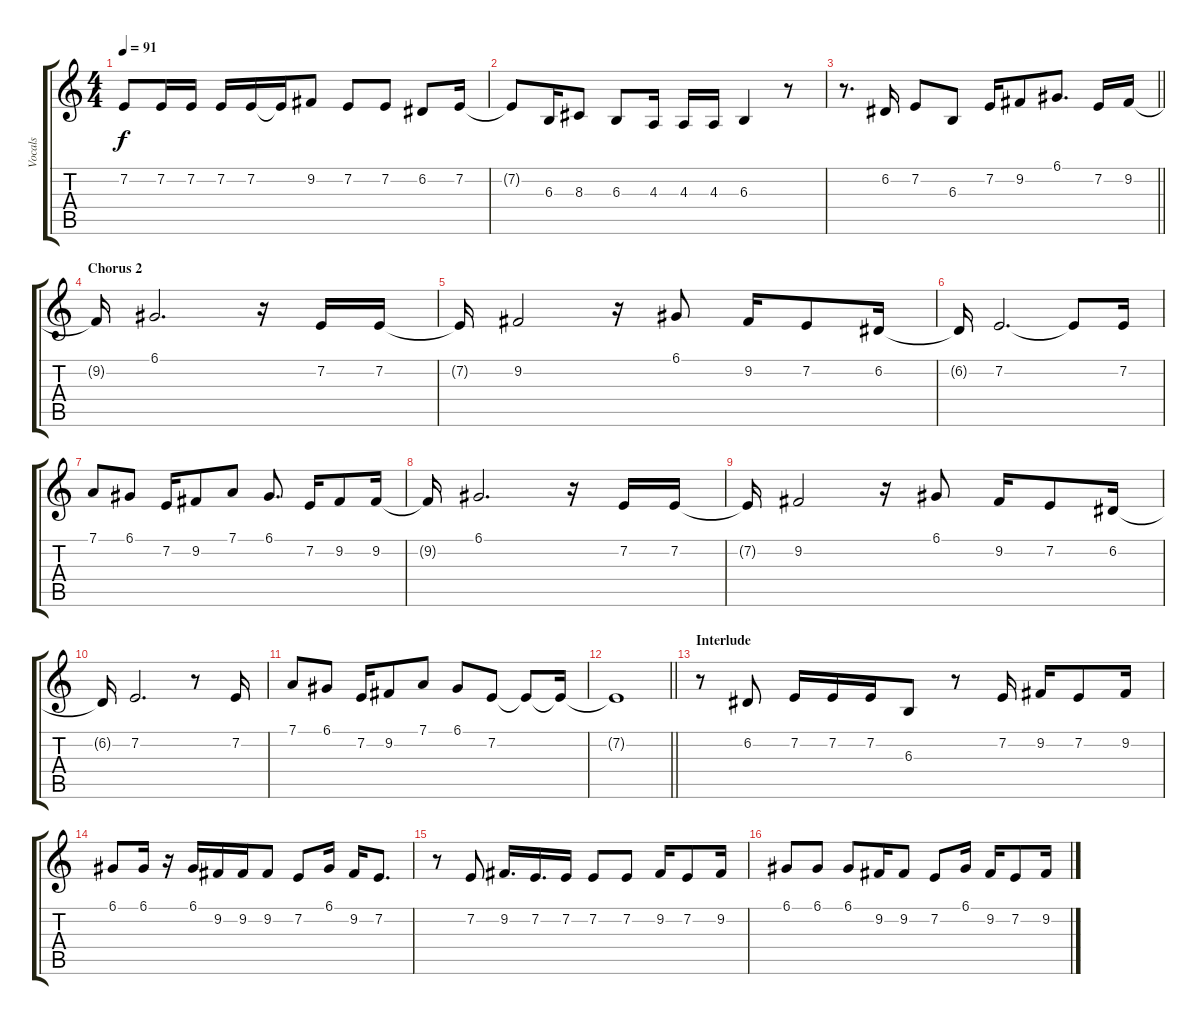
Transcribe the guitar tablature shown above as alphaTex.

\track ("Vocals" "Vocals") {instrument flute}
\staff {score tabs}
\tuning (D4 A3 F3 C3 G2 D2) {hide}
\ts (4 4)
\tempo 91
\clef g2
\ks c
7.2{t}.8{dy f} 7.2.16 7.2.16 7.2.16 7.2.16 7.2{t}.16 9.2.8 7.2.8 7.2.8 6.2.8 7.2.16 |
7.2{t}.8 6.3.16 8.3.8 6.3.8 4.3.16 4.3.16 4.3.16 6.3.4 r.8 |
\barLineRight lightlight
r.8{d} 6.2.16 7.2.8 6.3.8 7.2.16 9.2.8 6.1.8{d} 7.2.16 9.2.16 |
\section ("" "Chorus 2")
9.2{t}.16 6.1.2{d} r.16 7.2.16 7.2.16 |
7.2{t}.16 9.2.2 r.16 6.1.8 9.2.16 7.2.8 6.2.16 |
6.2{t}.16 7.2.2{d} 7.2{t}.8 7.2.16 |
7.1.8 6.1.8 7.2.16 9.2.8 7.1.8 6.1.8{d} 7.2.16 9.2.8 9.2.16 |
9.2{t}.16 6.1.2{d} r.16 7.2.16 7.2.16 |
7.2{t}.16 9.2.2 r.16 6.1.8 9.2.16 7.2.8 6.2.16 |
6.2{t}.16 7.2.2{d} r.8 7.2.16 |
7.1.8 6.1.8 7.2.16 9.2.8 7.1.8 6.1.8 7.2.8 7.2{t}.8 7.2{t}.16 |
\barLineRight lightlight
7.2{t}.1 |
\section ("" "Interlude")
r.8 6.2.8 7.2.16 7.2.16 7.2.16 6.3.8 r.8 7.2.16 9.2.16 7.2.8 9.2.16 |
6.1.8 6.1.16 r.16 6.1.16 9.2.16 9.2.16 9.2.8 7.2.8 6.1.16 9.2.16 7.2.8{d} |
r.8 7.2.8 9.2.16{d} 7.2.16{d} 7.2.16 7.2.8 7.2.8 9.2.16 7.2.8 9.2.16 |
6.1.8 6.1.8 6.1.8 9.2.16 9.2.8 7.2.8 6.1.16 9.2.16 7.2.8 9.2.16
